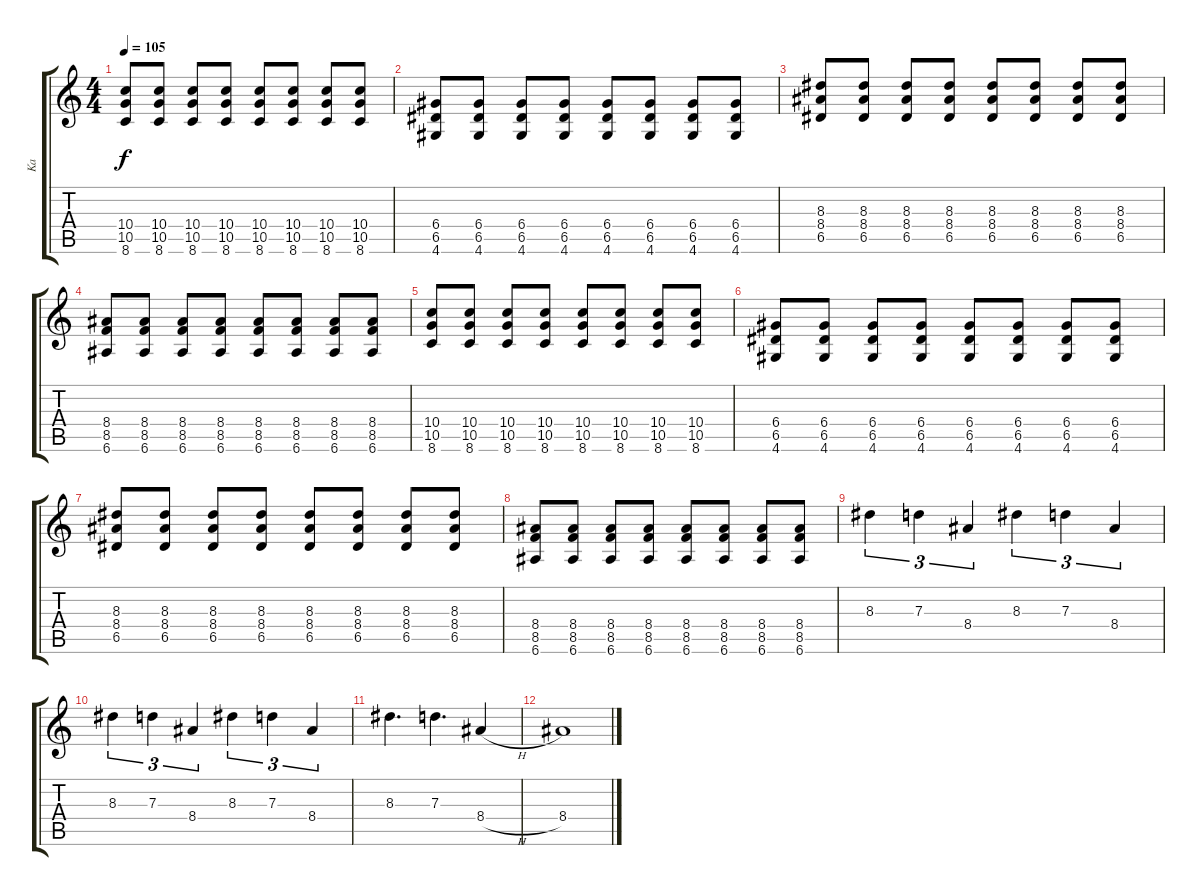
\track ("Ka" "Ka") {instrument distortionguitar}
\staff {score tabs}
\tuning (E4 B3 G3 D3 A2 E2) {hide}
\ts (4 4)
\tempo 105
\clef g2
\ks c
(10.4 10.5 8.6).8{dy f} (10.4 10.5 8.6).8 (10.4 10.5 8.6).8 (10.4 10.5 8.6).8 (10.4 10.5 8.6).8 (10.4 10.5 8.6).8 (10.4 10.5 8.6).8 (10.4 10.5 8.6).8 |
(6.4 6.5 4.6).8 (6.4 6.5 4.6).8 (6.4 6.5 4.6).8 (6.4 6.5 4.6).8 (6.4 6.5 4.6).8 (6.4 6.5 4.6).8 (6.4 6.5 4.6).8 (6.4 6.5 4.6).8 |
(8.3 8.4 6.5).8 (8.3 8.4 6.5).8 (8.3 8.4 6.5).8 (8.3 8.4 6.5).8 (8.3 8.4 6.5).8 (8.3 8.4 6.5).8 (8.3 8.4 6.5).8 (8.3 8.4 6.5).8 |
(8.4 8.5 6.6).8 (8.4 8.5 6.6).8 (8.4 8.5 6.6).8 (8.4 8.5 6.6).8 (8.4 8.5 6.6).8 (8.4 8.5 6.6).8 (8.4 8.5 6.6).8 (8.4 8.5 6.6).8 |
(10.4 10.5 8.6).8 (10.4 10.5 8.6).8 (10.4 10.5 8.6).8 (10.4 10.5 8.6).8 (10.4 10.5 8.6).8 (10.4 10.5 8.6).8 (10.4 10.5 8.6).8 (10.4 10.5 8.6).8 |
(6.4 6.5 4.6).8 (6.4 6.5 4.6).8 (6.4 6.5 4.6).8 (6.4 6.5 4.6).8 (6.4 6.5 4.6).8 (6.4 6.5 4.6).8 (6.4 6.5 4.6).8 (6.4 6.5 4.6).8 |
(8.3 8.4 6.5).8 (8.3 8.4 6.5).8 (8.3 8.4 6.5).8 (8.3 8.4 6.5).8 (8.3 8.4 6.5).8 (8.3 8.4 6.5).8 (8.3 8.4 6.5).8 (8.3 8.4 6.5).8 |
(8.4 8.5 6.6).8 (8.4 8.5 6.6).8 (8.4 8.5 6.6).8 (8.4 8.5 6.6).8 (8.4 8.5 6.6).8 (8.4 8.5 6.6).8 (8.4 8.5 6.6).8 (8.4 8.5 6.6).8 |
8.3.4{tu (3 2)} 7.3.4{tu (3 2)} 8.4.4{tu (3 2)} 8.3.4{tu (3 2)} 7.3.4{tu (3 2)} 8.4.4{tu (3 2)} |
8.3.4{tu (3 2)} 7.3.4{tu (3 2)} 8.4.4{tu (3 2)} 8.3.4{tu (3 2)} 7.3.4{tu (3 2)} 8.4.4{tu (3 2)} |
8.3.4{d} 7.3.4{d} 8.4{h}.4 |
8.4.1
